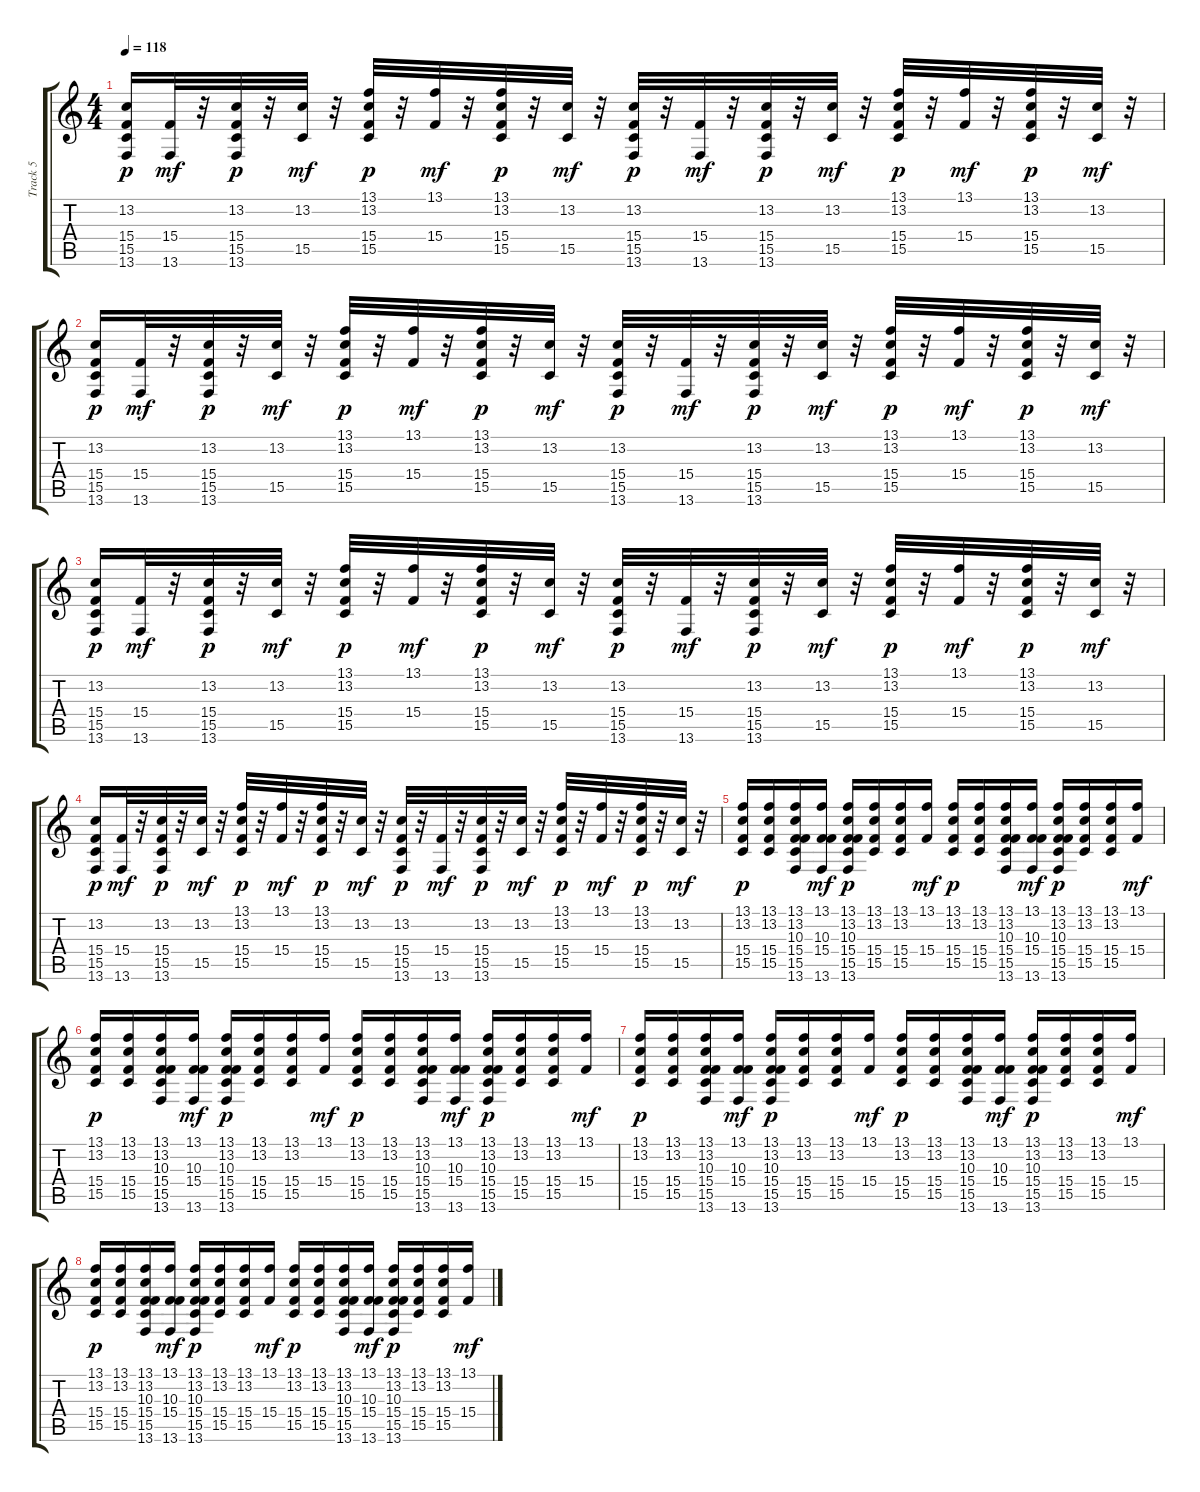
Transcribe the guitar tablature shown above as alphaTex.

\track ("Track 5" "Track 5") {instrument accordion}
\staff {score tabs}
\tuning (E4 B3 G3 D3 A2 E2) {hide}
\ts (4 4)
\tempo 118
\clef g2
\ks c
(13.2 15.4 15.5 13.6).16{dy p} (15.4 13.6).32{dy mf} r.32 (13.2 15.4 15.5 13.6).32{dy p} r.32 (13.2 15.5).32{dy mf} r.32 (13.1 13.2 15.4 15.5).32{dy p} r.32 (13.1 15.4).32{dy mf} r.32 (13.1 13.2 15.4 15.5).32{dy p} r.32 (13.2 15.5).32{dy mf} r.32 (13.2 15.4 15.5 13.6).32{dy p} r.32 (15.4 13.6).32{dy mf} r.32 (13.2 15.4 15.5 13.6).32{dy p} r.32 (13.2 15.5).32{dy mf} r.32 (13.1 13.2 15.4 15.5).32{dy p} r.32 (13.1 15.4).32{dy mf} r.32 (13.1 13.2 15.4 15.5).32{dy p} r.32 (13.2 15.5).32{dy mf} r.32 |
(13.2 15.4 15.5 13.6).16{dy p} (15.4 13.6).32{dy mf} r.32 (13.2 15.4 15.5 13.6).32{dy p} r.32 (13.2 15.5).32{dy mf} r.32 (13.1 13.2 15.4 15.5).32{dy p} r.32 (13.1 15.4).32{dy mf} r.32 (13.1 13.2 15.4 15.5).32{dy p} r.32 (13.2 15.5).32{dy mf} r.32 (13.2 15.4 15.5 13.6).32{dy p} r.32 (15.4 13.6).32{dy mf} r.32 (13.2 15.4 15.5 13.6).32{dy p} r.32 (13.2 15.5).32{dy mf} r.32 (13.1 13.2 15.4 15.5).32{dy p} r.32 (13.1 15.4).32{dy mf} r.32 (13.1 13.2 15.4 15.5).32{dy p} r.32 (13.2 15.5).32{dy mf} r.32 |
(13.2 15.4 15.5 13.6).16{dy p} (15.4 13.6).32{dy mf} r.32 (13.2 15.4 15.5 13.6).32{dy p} r.32 (13.2 15.5).32{dy mf} r.32 (13.1 13.2 15.4 15.5).32{dy p} r.32 (13.1 15.4).32{dy mf} r.32 (13.1 13.2 15.4 15.5).32{dy p} r.32 (13.2 15.5).32{dy mf} r.32 (13.2 15.4 15.5 13.6).32{dy p} r.32 (15.4 13.6).32{dy mf} r.32 (13.2 15.4 15.5 13.6).32{dy p} r.32 (13.2 15.5).32{dy mf} r.32 (13.1 13.2 15.4 15.5).32{dy p} r.32 (13.1 15.4).32{dy mf} r.32 (13.1 13.2 15.4 15.5).32{dy p} r.32 (13.2 15.5).32{dy mf} r.32 |
(13.2 15.4 15.5 13.6).16{dy p} (15.4 13.6).32{dy mf} r.32 (13.2 15.4 15.5 13.6).32{dy p} r.32 (13.2 15.5).32{dy mf} r.32 (13.1 13.2 15.4 15.5).32{dy p} r.32 (13.1 15.4).32{dy mf} r.32 (13.1 13.2 15.4 15.5).32{dy p} r.32 (13.2 15.5).32{dy mf} r.32 (13.2 15.4 15.5 13.6).32{dy p} r.32 (15.4 13.6).32{dy mf} r.32 (13.2 15.4 15.5 13.6).32{dy p} r.32 (13.2 15.5).32{dy mf} r.32 (13.1 13.2 15.4 15.5).32{dy p} r.32 (13.1 15.4).32{dy mf} r.32 (13.1 13.2 15.4 15.5).32{dy p} r.32 (13.2 15.5).32{dy mf} r.32 |
(13.1 13.2 15.4 15.5).16{dy p} (13.1 13.2 15.4 15.5).16 (13.1 13.2 10.3 15.4 15.5 13.6).16 (13.1 10.3 15.4 13.6).16{dy mf} (13.1 13.2 10.3 15.4 15.5 13.6).16{dy p} (13.1 13.2 15.4 15.5).16 (13.1 13.2 15.4 15.5).16 (13.1 15.4).16{dy mf} (13.1 13.2 15.4 15.5).16{dy p} (13.1 13.2 15.4 15.5).16 (13.1 13.2 10.3 15.4 15.5 13.6).16 (13.1 10.3 15.4 13.6).16{dy mf} (13.1 13.2 10.3 15.4 15.5 13.6).16{dy p} (13.1 13.2 15.4 15.5).16 (13.1 13.2 15.4 15.5).16 (13.1 15.4).16{dy mf} |
(13.1 13.2 15.4 15.5).16{dy p} (13.1 13.2 15.4 15.5).16 (13.1 13.2 10.3 15.4 15.5 13.6).16 (13.1 10.3 15.4 13.6).16{dy mf} (13.1 13.2 10.3 15.4 15.5 13.6).16{dy p} (13.1 13.2 15.4 15.5).16 (13.1 13.2 15.4 15.5).16 (13.1 15.4).16{dy mf} (13.1 13.2 15.4 15.5).16{dy p} (13.1 13.2 15.4 15.5).16 (13.1 13.2 10.3 15.4 15.5 13.6).16 (13.1 10.3 15.4 13.6).16{dy mf} (13.1 13.2 10.3 15.4 15.5 13.6).16{dy p} (13.1 13.2 15.4 15.5).16 (13.1 13.2 15.4 15.5).16 (13.1 15.4).16{dy mf} |
(13.1 13.2 15.4 15.5).16{dy p} (13.1 13.2 15.4 15.5).16 (13.1 13.2 10.3 15.4 15.5 13.6).16 (13.1 10.3 15.4 13.6).16{dy mf} (13.1 13.2 10.3 15.4 15.5 13.6).16{dy p} (13.1 13.2 15.4 15.5).16 (13.1 13.2 15.4 15.5).16 (13.1 15.4).16{dy mf} (13.1 13.2 15.4 15.5).16{dy p} (13.1 13.2 15.4 15.5).16 (13.1 13.2 10.3 15.4 15.5 13.6).16 (13.1 10.3 15.4 13.6).16{dy mf} (13.1 13.2 10.3 15.4 15.5 13.6).16{dy p} (13.1 13.2 15.4 15.5).16 (13.1 13.2 15.4 15.5).16 (13.1 15.4).16{dy mf} |
(13.1 13.2 15.4 15.5).16{dy p} (13.1 13.2 15.4 15.5).16 (13.1 13.2 10.3 15.4 15.5 13.6).16 (13.1 10.3 15.4 13.6).16{dy mf} (13.1 13.2 10.3 15.4 15.5 13.6).16{dy p} (13.1 13.2 15.4 15.5).16 (13.1 13.2 15.4 15.5).16 (13.1 15.4).16{dy mf} (13.1 13.2 15.4 15.5).16{dy p} (13.1 13.2 15.4 15.5).16 (13.1 13.2 10.3 15.4 15.5 13.6).16 (13.1 10.3 15.4 13.6).16{dy mf} (13.1 13.2 10.3 15.4 15.5 13.6).16{dy p} (13.1 13.2 15.4 15.5).16 (13.1 13.2 15.4 15.5).16 (13.1 15.4).16{dy mf}
